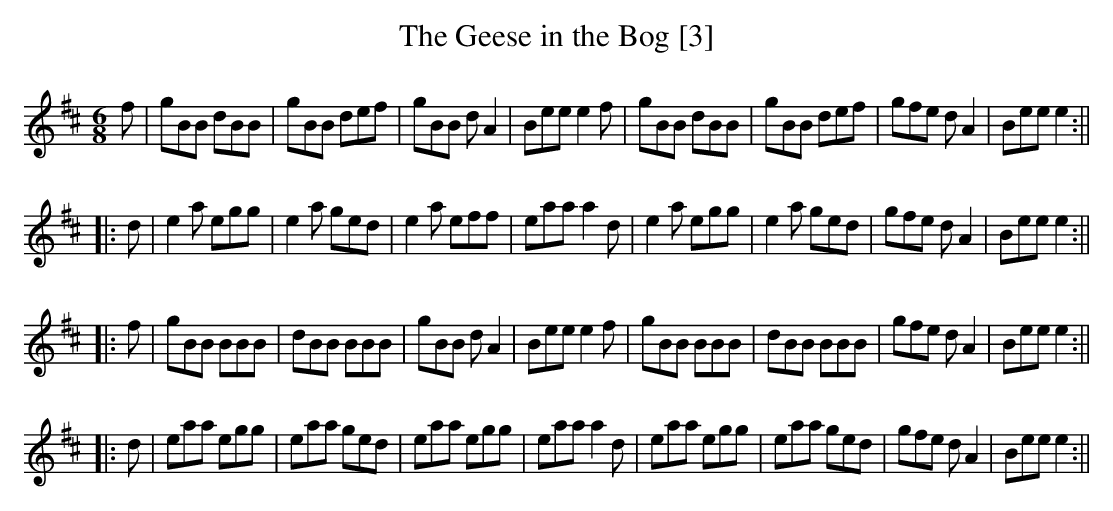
X:1
T:The Geese in the Bog [3]
M:6/8
L:1/8
K:D
f|gBB dBB|gBB def|gBB d A2|Bee e2 f|
gBB dBB|gBB def|gfe d A2|Bee e2:||!
|:d|e2 a egg|e2 a ged|e2 a eff|eaa a2 d|
e2 a egg|e2 a ged|gfe d A2|Bee e2:||!
|:f|gBB BBB|dBB BBB|gBB d A2|Bee e2 f|
gBB BBB|dBB BBB|gfe d A2|Bee e2:||!
|:d|eaa egg|eaa ged|eaa egg|eaa a2 d|
eaa egg|eaa ged|gfe d A2|Bee e2:||
